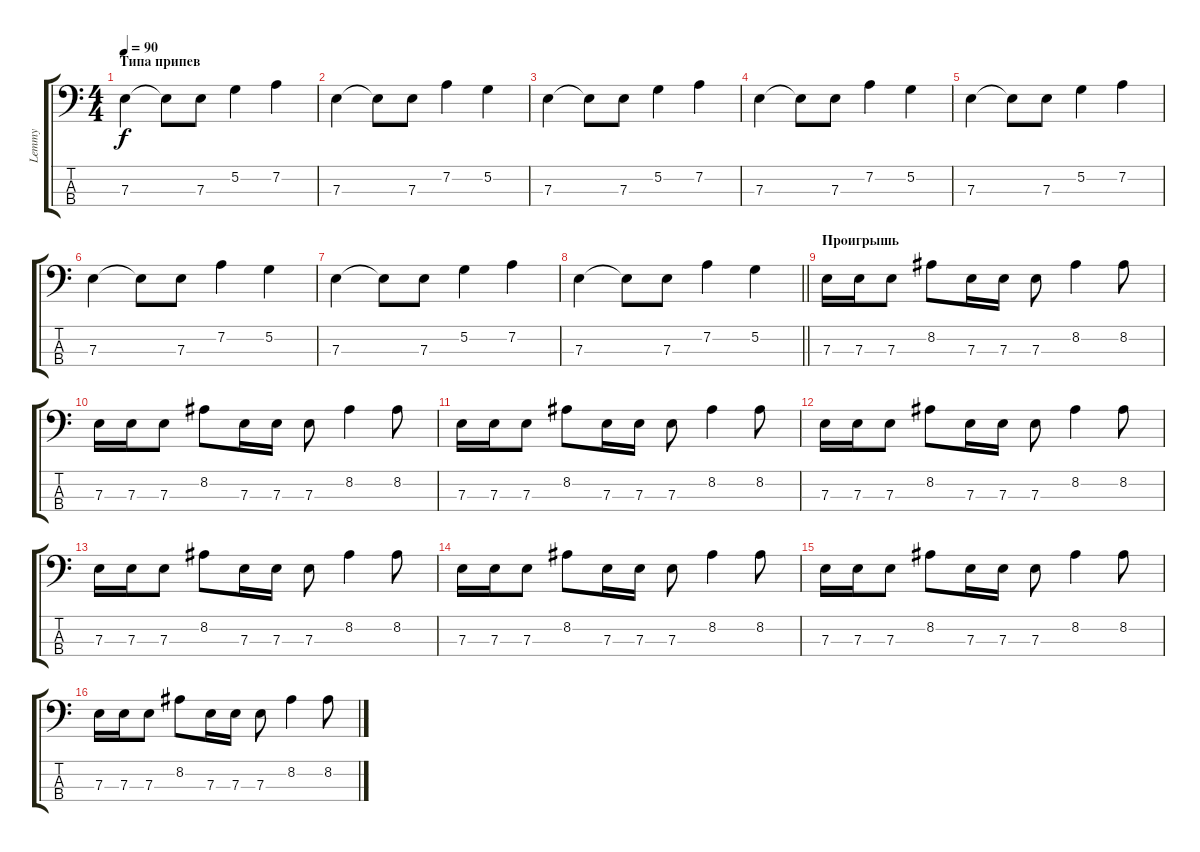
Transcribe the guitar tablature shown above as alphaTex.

\track ("Lemmy" "Lemmy") {instrument overdrivenguitar}
\staff {score tabs}
\tuning (G2 D2 A1 E1) {hide}
\ts (4 4)
\section ("" "Типа припев")
\tempo 90
\clef f4
\ks c
7.3.4{dy f} 7.3{t}.8 7.3.8 5.2.4 7.2.4 |
7.3.4 7.3{t}.8 7.3.8 7.2.4 5.2.4 |
7.3.4 7.3{t}.8 7.3.8 5.2.4 7.2.4 |
7.3.4 7.3{t}.8 7.3.8 7.2.4 5.2.4 |
7.3.4 7.3{t}.8 7.3.8 5.2.4 7.2.4 |
7.3.4 7.3{t}.8 7.3.8 7.2.4 5.2.4 |
7.3.4 7.3{t}.8 7.3.8 5.2.4 7.2.4 |
\barLineRight lightlight
7.3.4 7.3{t}.8 7.3.8 7.2.4 5.2.4 |
\section ("" "Проигрышь")
7.3.16 7.3.16 7.3.8 8.2.8 7.3.16 7.3.16 7.3.8 8.2.4 8.2.8 |
7.3.16 7.3.16 7.3.8 8.2.8 7.3.16 7.3.16 7.3.8 8.2.4 8.2.8 |
7.3.16 7.3.16 7.3.8 8.2.8 7.3.16 7.3.16 7.3.8 8.2.4 8.2.8 |
7.3.16 7.3.16 7.3.8 8.2.8 7.3.16 7.3.16 7.3.8 8.2.4 8.2.8 |
7.3.16 7.3.16 7.3.8 8.2.8 7.3.16 7.3.16 7.3.8 8.2.4 8.2.8 |
7.3.16 7.3.16 7.3.8 8.2.8 7.3.16 7.3.16 7.3.8 8.2.4 8.2.8 |
7.3.16 7.3.16 7.3.8 8.2.8 7.3.16 7.3.16 7.3.8 8.2.4 8.2.8 |
7.3.16 7.3.16 7.3.8 8.2.8 7.3.16 7.3.16 7.3.8 8.2.4 8.2.8
